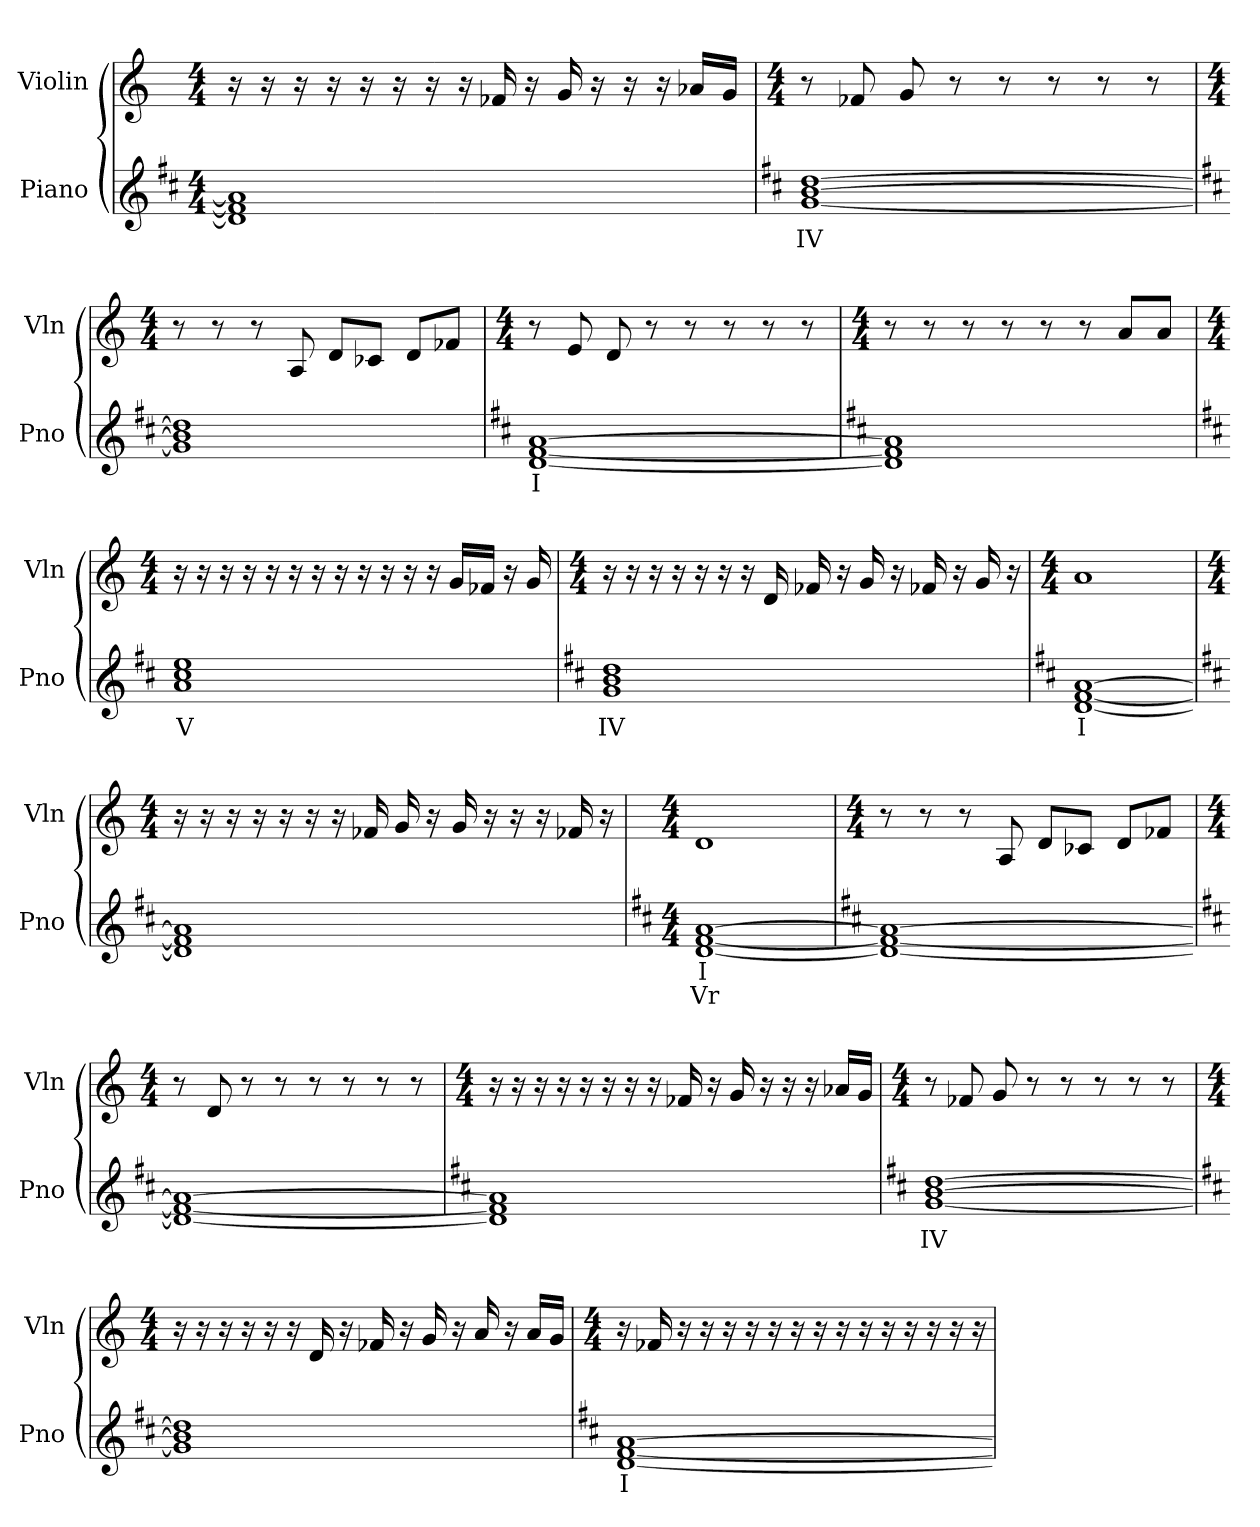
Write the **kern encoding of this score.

**kern	**text	**text	**kern
*part2	*part2	*part2	*part1
*staff2	*staff2	*staff2	*staff1
*I"Piano	*	*	*I"Violin
*I'Pno	*	*	*I'Vln
*k[f#c#]	*	*	*
*D:	*	*	*
*M4/4	*	*	*M4/4
=	=	=	=
1d] 1f#] 1a]	.	.	16r
.	.	.	16r
.	.	.	16r
.	.	.	16r
.	.	.	16r
.	.	.	16r
.	.	.	16r
.	.	.	16r
.	.	.	16f-X
.	.	.	16r
.	.	.	16g
.	.	.	16r
.	.	.	16r
.	.	.	16r
.	.	.	16a-XLL
.	.	.	16gJJ
=	=	=	=
*k[f#c#]	*	*	*
*D:	*	*	*
*	*	*	*M4/4
[1g [1b [1dd	IV	.	8r
.	.	.	8f-X
.	.	.	8g
.	.	.	8r
.	.	.	8r
.	.	.	8r
.	.	.	8r
.	.	.	8r
=	=	=	=
*k[f#c#]	*	*	*
*D:	*	*	*
*	*	*	*M4/4
1g] 1b] 1dd]	.	.	8r
.	.	.	8r
.	.	.	8r
.	.	.	8A
.	.	.	8dL
.	.	.	8c-XJ
.	.	.	8dL
.	.	.	8f-XJ
=	=	=	=
*k[f#c#]	*	*	*
*D:	*	*	*
*	*	*	*M4/4
[1d [1f# [1a	I	.	8r
.	.	.	8e
.	.	.	8d
.	.	.	8r
.	.	.	8r
.	.	.	8r
.	.	.	8r
.	.	.	8r
=	=	=	=
*k[f#c#]	*	*	*
*D:	*	*	*
*	*	*	*M4/4
1d] 1f#] 1a]	.	.	8r
.	.	.	8r
.	.	.	8r
.	.	.	8r
.	.	.	8r
.	.	.	8r
.	.	.	8aL
.	.	.	8aJ
=	=	=	=
*k[f#c#]	*	*	*
*D:	*	*	*
*	*	*	*M4/4
1a 1cc# 1ee	V	.	16r
.	.	.	16r
.	.	.	16r
.	.	.	16r
.	.	.	16r
.	.	.	16r
.	.	.	16r
.	.	.	16r
.	.	.	16r
.	.	.	16r
.	.	.	16r
.	.	.	16r
.	.	.	16gLL
.	.	.	16f-XJJ
.	.	.	16r
.	.	.	16g
=	=	=	=
*k[f#c#]	*	*	*
*D:	*	*	*
*	*	*	*M4/4
1g 1b 1dd	IV	.	16r
.	.	.	16r
.	.	.	16r
.	.	.	16r
.	.	.	16r
.	.	.	16r
.	.	.	16r
.	.	.	16d
.	.	.	16f-X
.	.	.	16r
.	.	.	16g
.	.	.	16r
.	.	.	16f-X
.	.	.	16r
.	.	.	16g
.	.	.	16r
=	=	=	=
*k[f#c#]	*	*	*
*D:	*	*	*
*	*	*	*M4/4
[1d [1f# [1a	I	.	1a
=	=	=	=
*k[f#c#]	*	*	*
*D:	*	*	*
*	*	*	*M4/4
1d] 1f#] 1a]	.	.	16r
.	.	.	16r
.	.	.	16r
.	.	.	16r
.	.	.	16r
.	.	.	16r
.	.	.	16r
.	.	.	16f-X
.	.	.	16g
.	.	.	16r
.	.	.	16g
.	.	.	16r
.	.	.	16r
.	.	.	16r
.	.	.	16f-X
.	.	.	16r
=	=	=	=
*k[f#c#]	*	*	*
*D:	*	*	*
*M4/4	*	*	*M4/4
[1d [1f# [1a	I	Vr	1d
=	=	=	=
*k[f#c#]	*	*	*
*D:	*	*	*
*	*	*	*M4/4
1d_ 1f#_ 1a_	.	.	8r
.	.	.	8r
.	.	.	8r
.	.	.	8A
.	.	.	8dL
.	.	.	8c-XJ
.	.	.	8dL
.	.	.	8f-XJ
=	=	=	=
*k[f#c#]	*	*	*
*D:	*	*	*
*	*	*	*M4/4
1d_ 1f#_ 1a_	.	.	8r
.	.	.	8d
.	.	.	8r
.	.	.	8r
.	.	.	8r
.	.	.	8r
.	.	.	8r
.	.	.	8r
=	=	=	=
*k[f#c#]	*	*	*
*D:	*	*	*
*	*	*	*M4/4
1d] 1f#] 1a]	.	.	16r
.	.	.	16r
.	.	.	16r
.	.	.	16r
.	.	.	16r
.	.	.	16r
.	.	.	16r
.	.	.	16r
.	.	.	16f-X
.	.	.	16r
.	.	.	16g
.	.	.	16r
.	.	.	16r
.	.	.	16r
.	.	.	16a-XLL
.	.	.	16gJJ
=	=	=	=
*k[f#c#]	*	*	*
*D:	*	*	*
*	*	*	*M4/4
[1g [1b [1dd	IV	.	8r
.	.	.	8f-X
.	.	.	8g
.	.	.	8r
.	.	.	8r
.	.	.	8r
.	.	.	8r
.	.	.	8r
=	=	=	=
*k[f#c#]	*	*	*
*D:	*	*	*
*	*	*	*M4/4
1g] 1b] 1dd]	.	.	16r
.	.	.	16r
.	.	.	16r
.	.	.	16r
.	.	.	16r
.	.	.	16r
.	.	.	16d
.	.	.	16r
.	.	.	16f-X
.	.	.	16r
.	.	.	16g
.	.	.	16r
.	.	.	16a
.	.	.	16r
.	.	.	16aLL
.	.	.	16gJJ
=	=	=	=
*k[f#c#]	*	*	*
*D:	*	*	*
*	*	*	*M4/4
[1d [1f# [1a	I	.	16r
.	.	.	16f-X
.	.	.	16r
.	.	.	16r
.	.	.	16r
.	.	.	16r
.	.	.	16r
.	.	.	16r
.	.	.	16r
.	.	.	16r
.	.	.	16r
.	.	.	16r
.	.	.	16r
.	.	.	16r
.	.	.	16r
.	.	.	16r
=	=	=	=
*-	*-	*-	*-
